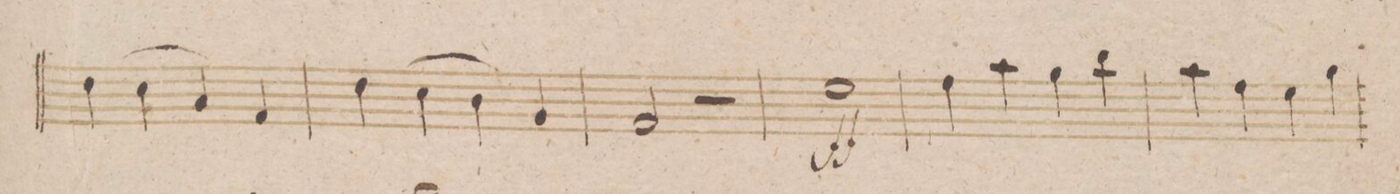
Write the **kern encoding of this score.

**kern	**dynam
*I"Oboe 1mo	*
*clefG2	*
*k[b-]	*
*met(c|)	*
*M2/2	*
(4dd\	.
4cc\	.
4a/)	.
4f/	.
=7	=7
(4dd\	.
4cc\	.
4b-\)	.
4g/	.
=8	=8
2f/	.
2r	.
=9	=9
1ee\	ff
=10	=10
4ff\	.
4aa\	.
4gg\	.
4bb-\	.
=11	=11
4aa\	.
4ff\	.
4ee\	.
4gg\	.
=12	=12
*-	*-
